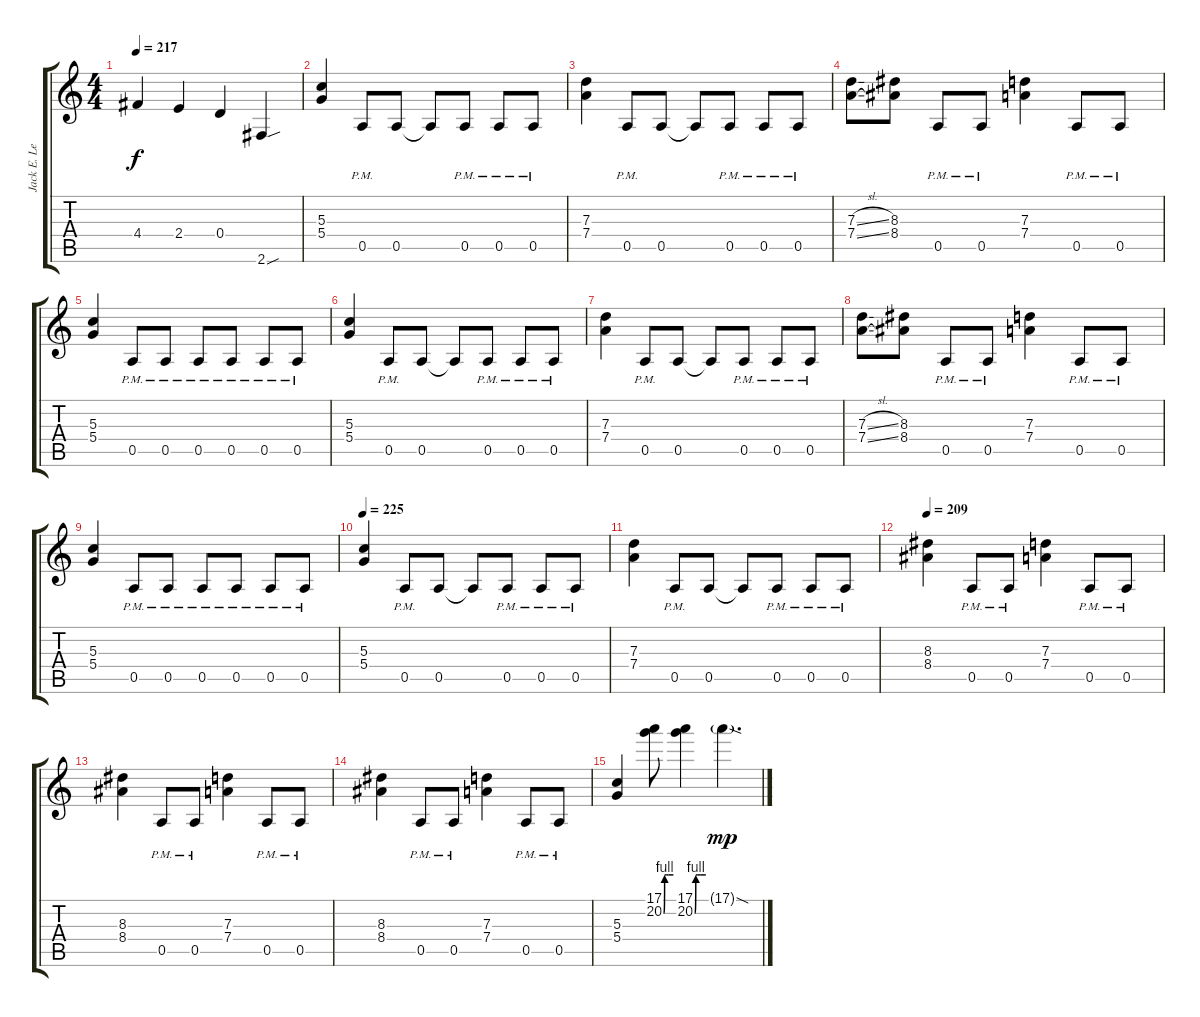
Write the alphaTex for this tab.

\track ("Jack E. Lee" "Jack E. Le") {instrument distortionguitar}
\staff {score tabs}
\tuning (E4 B3 G3 D3 A2 E2) {hide}
\ts (4 4)
\tempo 217
\clef g2
\ks c
4.4.4{dy f} 2.4.4 0.4.4 2.6{sou}.4 |
(5.3 5.4).4 0.5{pm}.8 0.5.8 0.5{t}.8 0.5{pm}.8 0.5{pm}.8 0.5{pm}.8 |
(7.3 7.4).4 0.5{pm}.8 0.5.8 0.5{t}.8 0.5{pm}.8 0.5{pm}.8 0.5{pm}.8 |
(7.3{sl} 7.4{sl}).8 (8.3 8.4).8 0.5{pm}.8 0.5{pm}.8 (7.3 7.4).4 0.5{pm}.8 0.5{pm}.8 |
(5.3 5.4).4 0.5{pm}.8 0.5{pm}.8 0.5{pm}.8 0.5{pm}.8 0.5{pm}.8 0.5{pm}.8 |
(5.3 5.4).4 0.5{pm}.8 0.5.8 0.5{t}.8 0.5{pm}.8 0.5{pm}.8 0.5{pm}.8 |
(7.3 7.4).4 0.5{pm}.8 0.5.8 0.5{t}.8 0.5{pm}.8 0.5{pm}.8 0.5{pm}.8 |
(7.3{sl} 7.4{sl}).8 (8.3 8.4).8 0.5{pm}.8 0.5{pm}.8 (7.3 7.4).4 0.5{pm}.8 0.5{pm}.8 |
(5.3 5.4).4 0.5{pm}.8 0.5{pm}.8 0.5{pm}.8 0.5{pm}.8 0.5{pm}.8 0.5{pm}.8 |
\tempo 225
(5.3 5.4).4 0.5{pm}.8 0.5.8 0.5{t}.8 0.5{pm}.8 0.5{pm}.8 0.5{pm}.8 |
(7.3 7.4).4 0.5{pm}.8 0.5.8 0.5{t}.8 0.5{pm}.8 0.5{pm}.8 0.5{pm}.8 |
\tempo 209
(8.3 8.4).4 0.5{pm}.8 0.5{pm}.8 (7.3 7.4).4 0.5{pm}.8 0.5{pm}.8 |
(8.3 8.4).4 0.5{pm}.8 0.5{pm}.8 (7.3 7.4).4 0.5{pm}.8 0.5{pm}.8 |
(8.3 8.4).4 0.5{pm}.8 0.5{pm}.8 (7.3 7.4).4 0.5{pm}.8 0.5{pm}.8 |
(5.3 5.4).4 (17.1 20.2{be (custom 0 0 5 4 16 4 30 4 60 4)}).8 (17.1 20.2{be (custom 0 0 5 4 15 4 30 4 60 4)}).4 17.1{sod g}.4{d dy mp}
